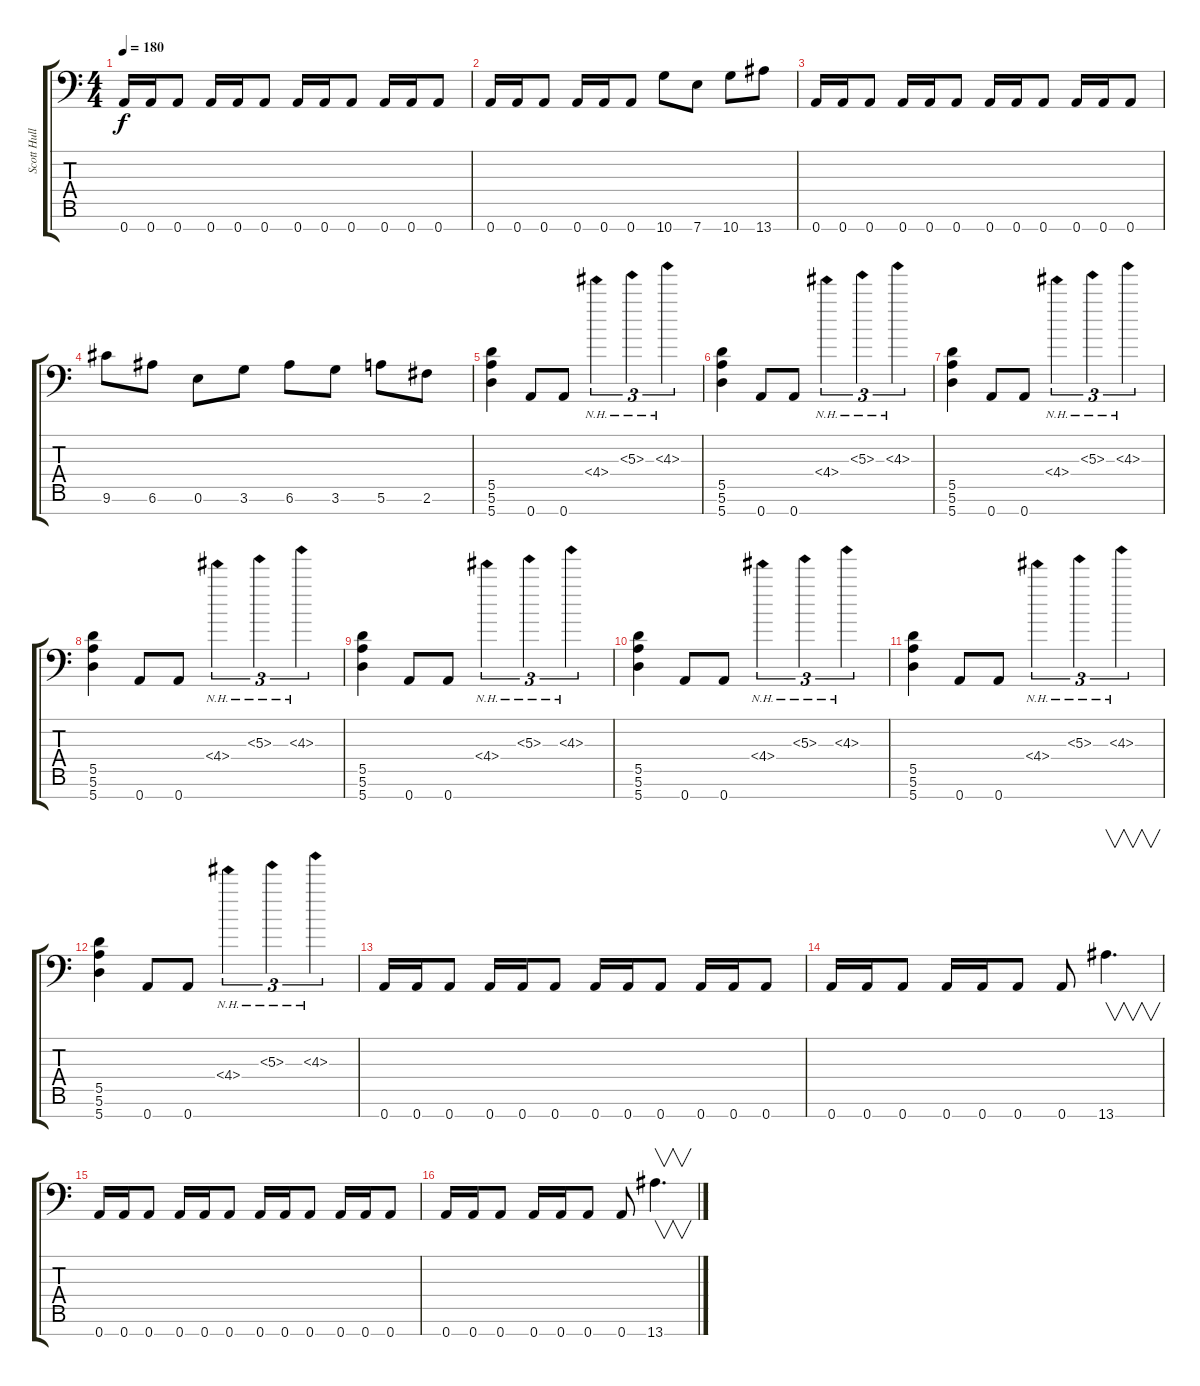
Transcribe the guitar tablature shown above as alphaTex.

\track ("Scott Hull 1" "Scott Hull") {instrument distortionguitar}
\staff {score tabs}
\tuning (E4 B3 G3 D3 A2 E2 A1) {hide}
\ts (4 4)
\tempo 180
\clef f4
\ks c
0.7.16{dy f} 0.7.16 0.7.8 0.7.16 0.7.16 0.7.8 0.7.16 0.7.16 0.7.8 0.7.16 0.7.16 0.7.8 |
0.7.16 0.7.16 0.7.8 0.7.16 0.7.16 0.7.8 10.7.8 7.7.8 10.7.8 13.7.8 |
0.7.16 0.7.16 0.7.8 0.7.16 0.7.16 0.7.8 0.7.16 0.7.16 0.7.8 0.7.16 0.7.16 0.7.8 |
9.6.8 6.6.8 0.6.8 3.6.8 6.6.8 3.6.8 5.6.8 2.6.8 |
(5.5 5.6 5.7).4 0.7.8 0.7.8 4.4{nh}.4{tu (3 2)} 5.3{nh}.4{tu (3 2)} 4.3{nh}.4{tu (3 2)} |
(5.5 5.6 5.7).4 0.7.8 0.7.8 4.4{nh}.4{tu (3 2)} 5.3{nh}.4{tu (3 2)} 4.3{nh}.4{tu (3 2)} |
(5.5 5.6 5.7).4 0.7.8 0.7.8 4.4{nh}.4{tu (3 2)} 5.3{nh}.4{tu (3 2)} 4.3{nh}.4{tu (3 2)} |
(5.5 5.6 5.7).4 0.7.8 0.7.8 4.4{nh}.4{tu (3 2)} 5.3{nh}.4{tu (3 2)} 4.3{nh}.4{tu (3 2)} |
(5.5 5.6 5.7).4 0.7.8 0.7.8 4.4{nh}.4{tu (3 2)} 5.3{nh}.4{tu (3 2)} 4.3{nh}.4{tu (3 2)} |
(5.5 5.6 5.7).4 0.7.8 0.7.8 4.4{nh}.4{tu (3 2)} 5.3{nh}.4{tu (3 2)} 4.3{nh}.4{tu (3 2)} |
(5.5 5.6 5.7).4 0.7.8 0.7.8 4.4{nh}.4{tu (3 2)} 5.3{nh}.4{tu (3 2)} 4.3{nh}.4{tu (3 2)} |
(5.5 5.6 5.7).4 0.7.8 0.7.8 4.4{nh}.4{tu (3 2)} 5.3{nh}.4{tu (3 2)} 4.3{nh}.4{tu (3 2)} |
0.7.16 0.7.16 0.7.8 0.7.16 0.7.16 0.7.8 0.7.16 0.7.16 0.7.8 0.7.16 0.7.16 0.7.8 |
0.7.16 0.7.16 0.7.8 0.7.16 0.7.16 0.7.8 0.7.8 13.7.4{v d} |
0.7.16 0.7.16 0.7.8 0.7.16 0.7.16 0.7.8 0.7.16 0.7.16 0.7.8 0.7.16 0.7.16 0.7.8 |
0.7.16 0.7.16 0.7.8 0.7.16 0.7.16 0.7.8 0.7.8 13.7.4{v d}
